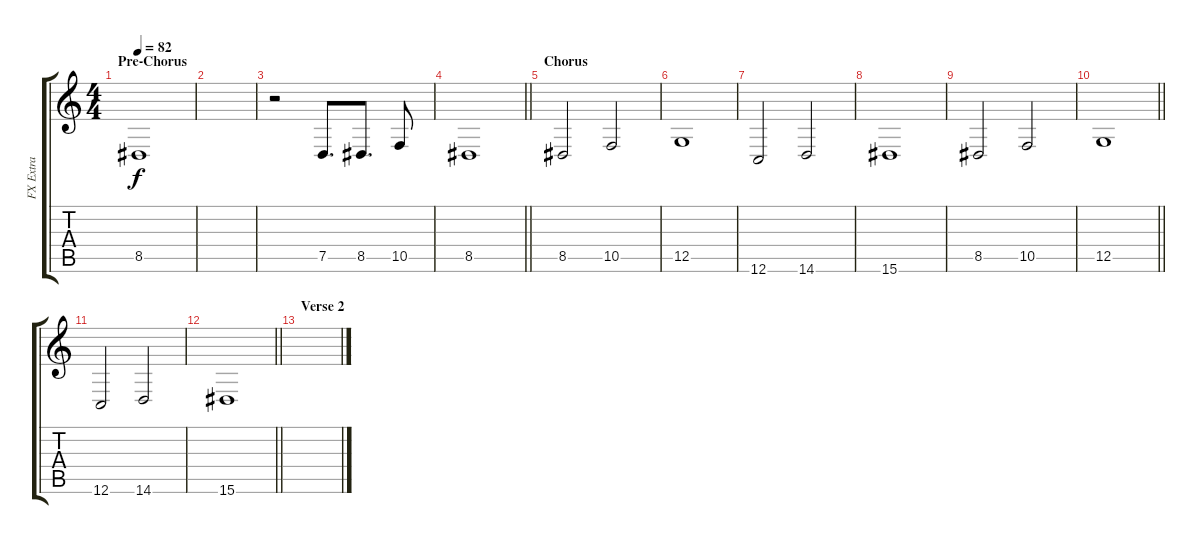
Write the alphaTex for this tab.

\track ("FX Extra" "FX Extra") {instrument stringensemble1}
\staff {score tabs}
\tuning (D4 A3 F3 C3 G2 C2) {hide}
\ts (4 4)
\section ("" "Pre-Chorus")
\tempo 82
\clef g2
\ks c
8.5.1{dy f} |
|
r.2{volume 11} 7.5.8{d} 8.5.8{d} 10.5.8 |
\barLineRight lightlight
8.5.1 |
\section ("" "Chorus")
8.5.2{volume 16} 10.5.2 |
12.5.1 |
12.6.2 14.6.2 |
15.6.1{volume 13} |
8.5.2{volume 16} 10.5.2 |
\barLineRight lightlight
12.5.1 |
12.6.2 14.6.2 |
\barLineRight lightlight
15.6.1 |
\section ("" "Verse 2")
